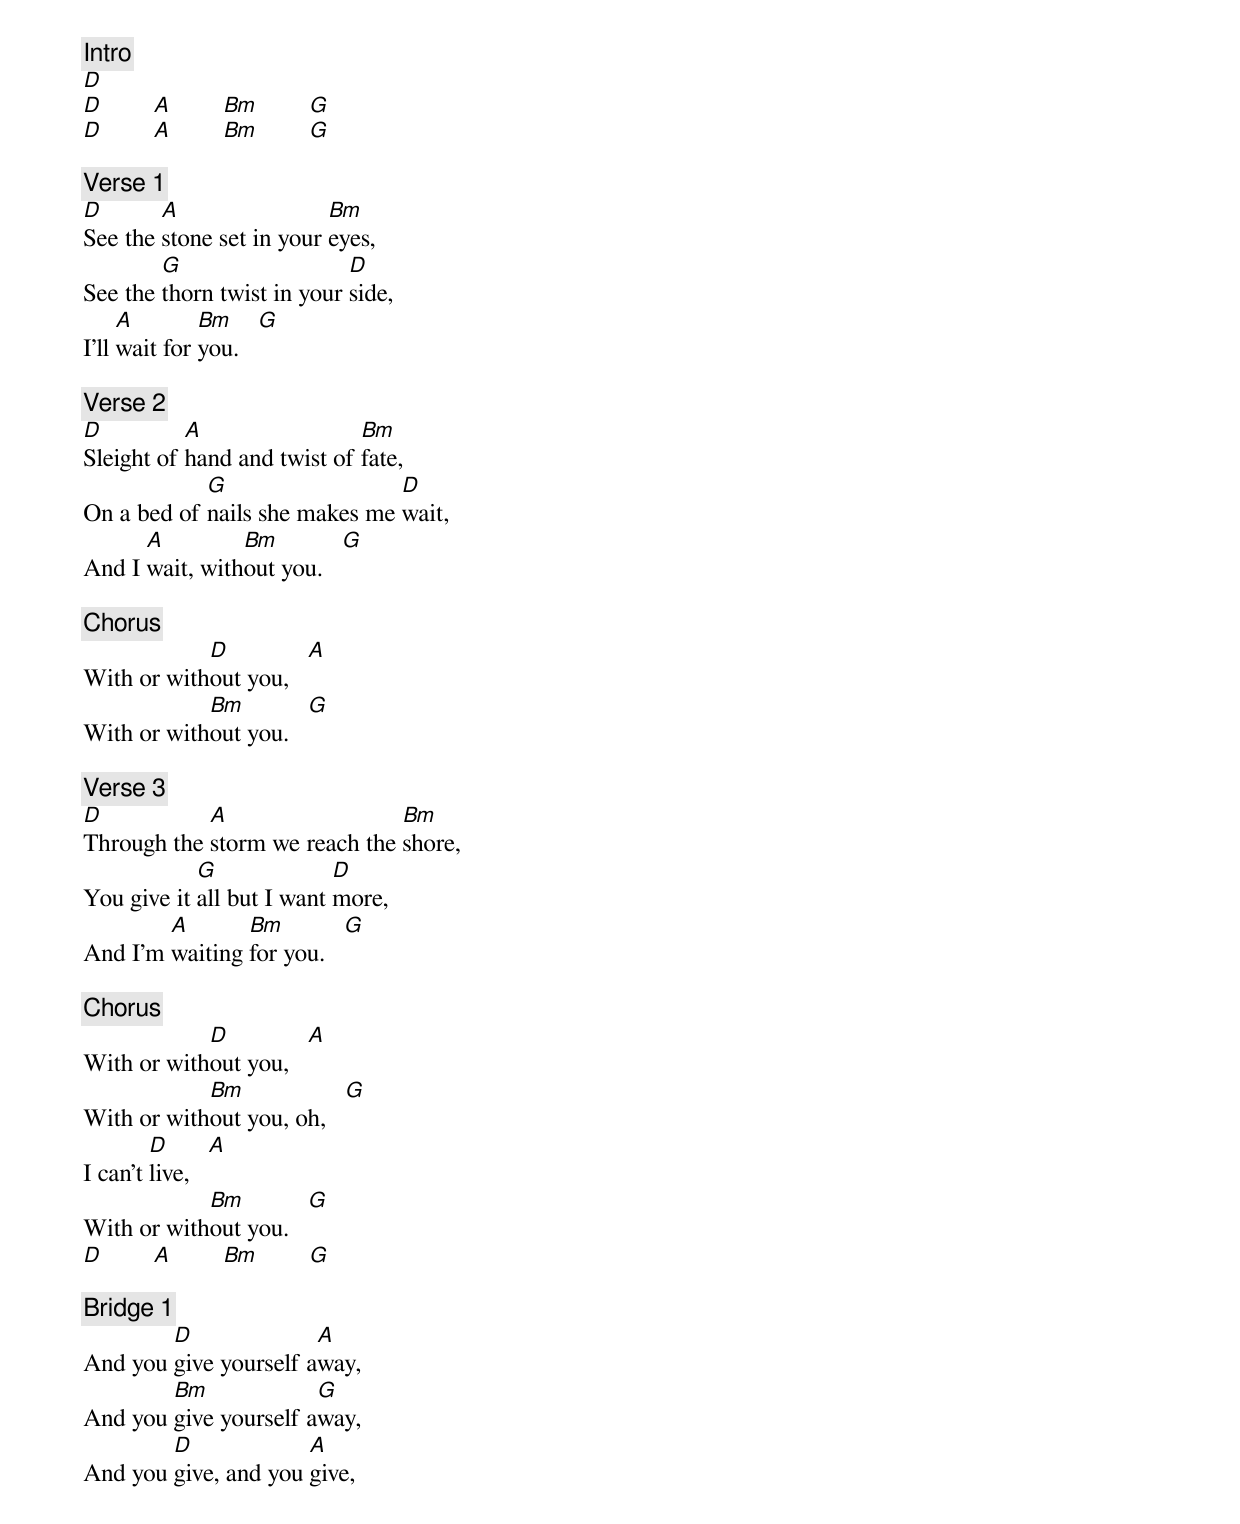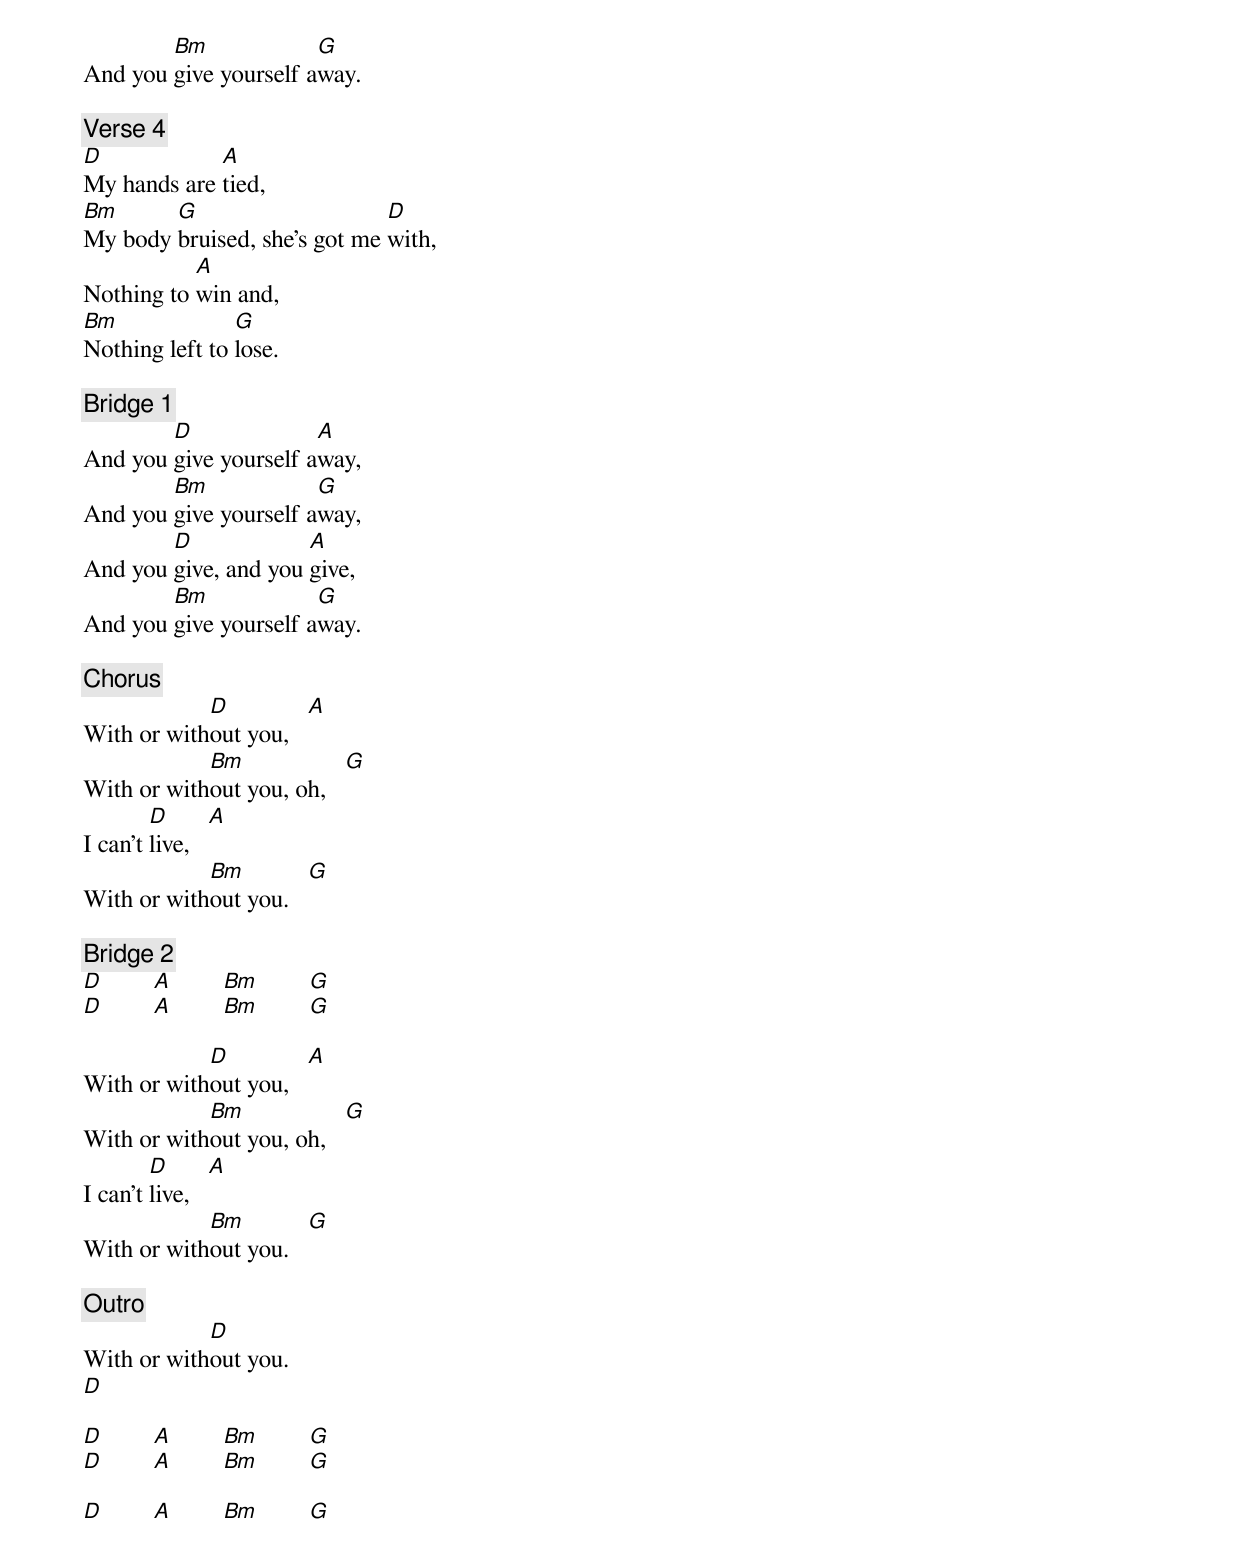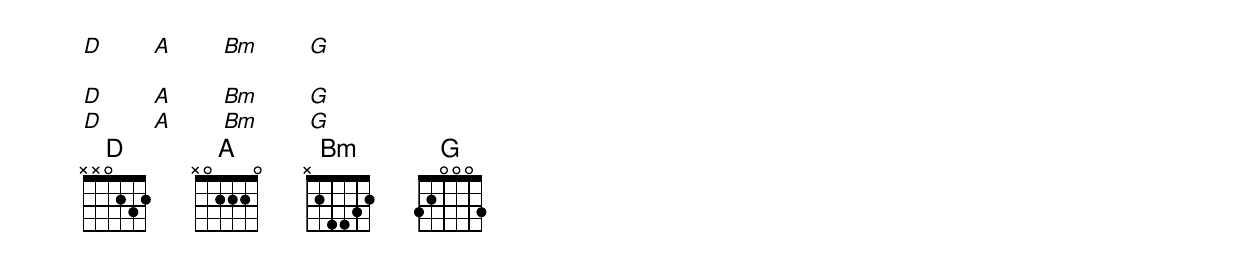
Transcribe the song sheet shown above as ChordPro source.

{c: Intro}
[D]
[D]        [A]        [Bm]        [G]
[D]        [A]        [Bm]        [G]

{c: Verse 1}
[D]See the [A]stone set in your [Bm]eyes,
See the [G]thorn twist in your [D]side,
I'll [A]wait for [Bm]you.   [G]

{c: Verse 2}
[D]Sleight of [A]hand and twist of [Bm]fate,
On a bed of [G]nails she makes me [D]wait,
And I [A]wait, with[Bm]out you.   [G]

{c: Chorus}
With or with[D]out you,   [A]
With or with[Bm]out you.   [G]

{c: Verse 3}
[D]Through the [A]storm we reach the [Bm]shore,
You give it [G]all but I want [D]more,
And I'm [A]waiting [Bm]for you.   [G]

{c: Chorus}
With or with[D]out you,   [A]
With or with[Bm]out you, oh,   [G]
I can't [D]live,   [A]
With or with[Bm]out you.   [G]
[D]        [A]        [Bm]        [G]

{c: Bridge 1}
And you [D]give yourself a[A]way,
And you [Bm]give yourself a[G]way,
And you [D]give, and you [A]give,
And you [Bm]give yourself a[G]way.

{c: Verse 4}
[D]My hands are [A]tied,
[Bm]My body [G]bruised, she's got me [D]with,
Nothing to [A]win and,
[Bm]Nothing left to [G]lose.

{c: Bridge 1}
And you [D]give yourself a[A]way,
And you [Bm]give yourself a[G]way,
And you [D]give, and you [A]give,
And you [Bm]give yourself a[G]way.

{c: Chorus}
With or with[D]out you,   [A]
With or with[Bm]out you, oh,   [G]
I can't [D]live,   [A]
With or with[Bm]out you.   [G]

{c: Bridge 2}
[D]        [A]        [Bm]        [G]
[D]        [A]        [Bm]        [G]

{c; Chorus}
With or with[D]out you,   [A]
With or with[Bm]out you, oh,   [G]
I can't [D]live,   [A]
With or with[Bm]out you.   [G]

{c: Outro}
With or with[D]out you.
[D]

[D]        [A]        [Bm]        [G]
[D]        [A]        [Bm]        [G]

[D]        [A]        [Bm]        [G]
[D]        [A]        [Bm]        [G]

[D]        [A]        [Bm]        [G]
[D]        [A]        [Bm]        [G]
